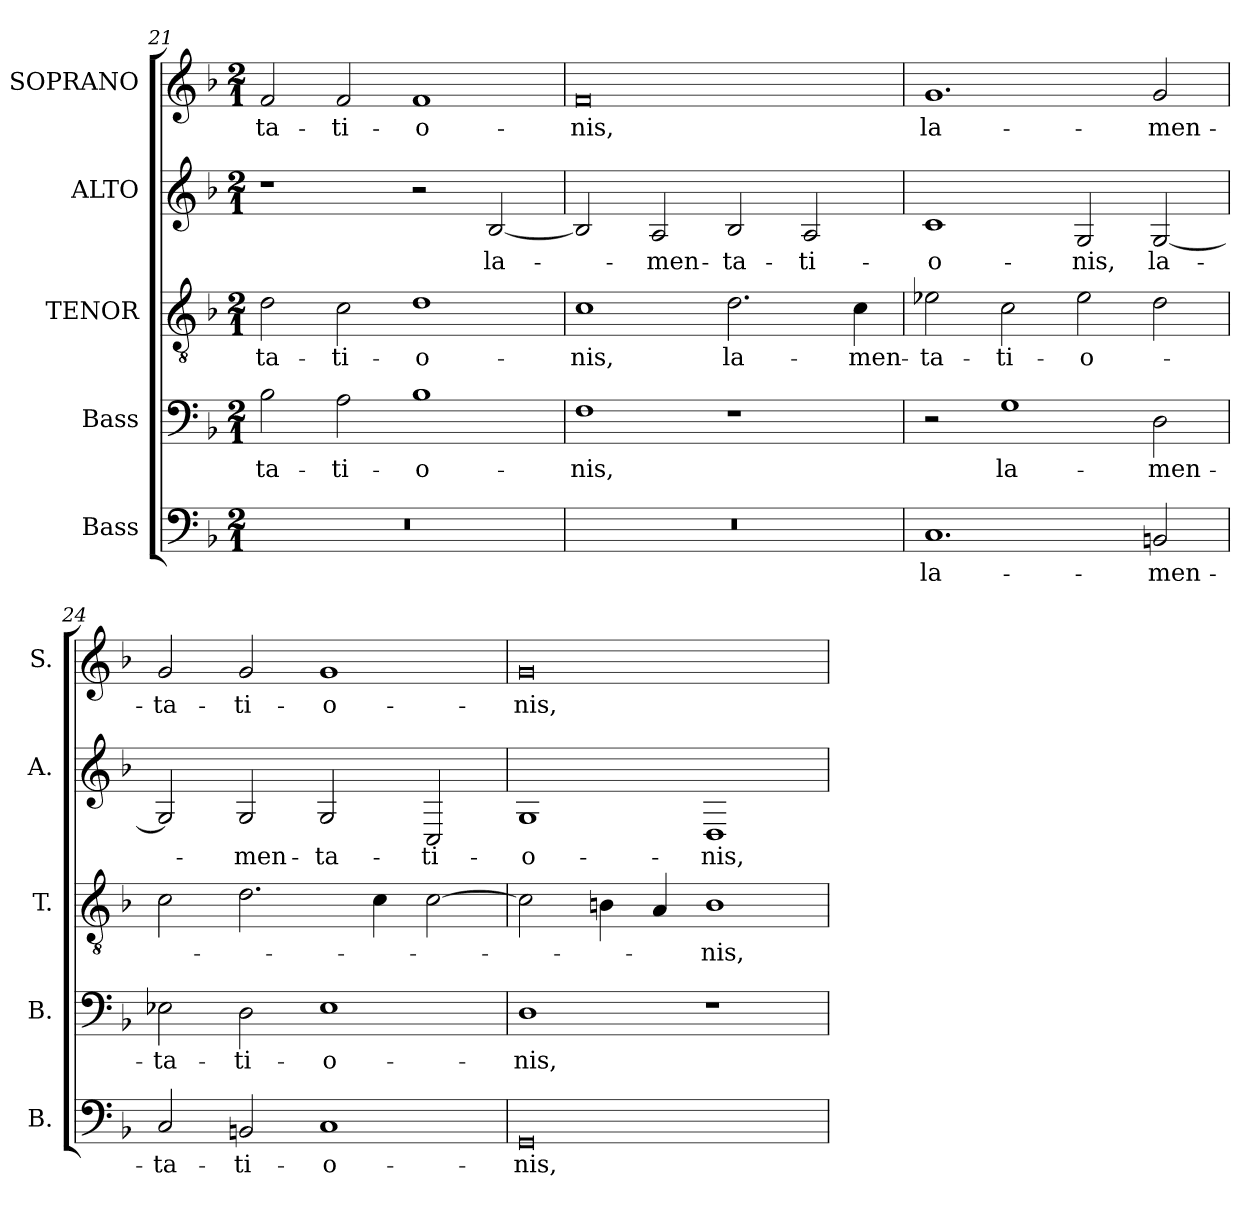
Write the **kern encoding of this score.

**kern	**text	**kern	**text	**kern	**text	**kern	**text	**kern	**text
*part5	*part5	*part4	*part4	*part3	*part3	*part2	*part2	*part1	*part1
*staff5	*staff5	*staff4	*staff4	*staff3	*staff3	*staff2	*staff2	*staff1	*staff1
*I"Bass	*	*I"Bass	*	*I"TENOR	*	*I"ALTO	*	*I"SOPRANO	*
*I'B.	*	*I'B.	*	*I'T.	*	*I'A.	*	*I'S.	*
*clefF4	*	*clefF4	*	*clefGv2	*	*clefG2	*	*clefG2	*
*	*	*	*	*ITrd7c12	*	*	*	*	*
*k[b-]	*	*k[b-]	*	*k[b-]	*	*k[b-]	*	*k[b-]	*
*F:	*	*F:	*	*F:	*	*F:	*	*F:	*
*M2/1	*	*M2/1	*	*M2/1	*	*M2/1	*	*M2/1	*
=21	=21	=21	=21	=21	=21	=21	=21	=21	=21
!LO:N:vis=1	!	!	!	!	!	!	!	!	!
!	!	!	!LO:LY:b:color=#000000	!	!	!	!	!	!
!	!	!	!	!	!LO:LY:b:color=#000000	!	!	!	!
!	!	!	!	!	!	!	!	!	!LO:LY:b:color=#000000
0r	.	2B-i\	-ta-	2Di\	-ta-	1r	.	2fi/	-ta-
!	!	!	!LO:LY:b:color=#000000	!	!	!	!	!	!
!	!	!	!	!	!LO:LY:b:color=#000000	!	!	!	!
!	!	!	!	!	!	!	!	!	!LO:LY:b:color=#000000
.	.	2Ai\	-ti-	2Ci\	-ti-	.	.	2fi/	-ti-
!	!	!	!LO:LY:b:color=#000000	!	!	!	!	!	!
!	!	!	!	!	!LO:LY:b:color=#000000	!	!	!	!
!	!	!	!	!	!	!	!	!	!LO:LY:b:color=#000000
.	.	1B-i	-o-	1Di	-o-	2r	.	1fi	-o-
!	!	!	!	!	!	!	!LO:LY:b:color=#000000	!	!
.	.	.	.	.	.	[2B-i/	la-	.	.
=22	=22	=22	=22	=22	=22	=22	=22	=22	=22
!LO:N:vis=1	!	!	!	!	!	!	!	!	!
!	!	!	!LO:LY:b:color=#000000	!	!	!	!	!	!
!	!	!	!	!	!LO:LY:b:color=#000000	!	!	!	!
!	!	!	!	!	!	!	!	!	!LO:LY:b:color=#000000
0r	.	1Fi	-nis,	1Ci	-nis,	2B-i/]	.	0fi	-nis,
!	!	!	!	!	!	!	!LO:LY:b:color=#000000	!	!
.	.	.	.	.	.	2Ai/	-men-	.	.
!	!	!	!	!	!LO:LY:b:color=#000000	!	!	!	!
!	!	!	!	!	!	!	!LO:LY:b:color=#000000	!	!
.	.	1r	.	2.Di\	la-	2B-i/	-ta-	.	.
!	!	!	!	!	!	!	!LO:LY:b:color=#000000	!	!
.	.	.	.	.	.	2Ai/	-ti-	.	.
!	!	!	!	!	!LO:LY:b:color=#000000	!	!	!	!
.	.	.	.	4Ci\	-men-	.	.	.	.
=23	=23	=23	=23	=23	=23	=23	=23	=23	=23
!	!LO:LY:b:color=#000000	!	!	!	!	!	!	!	!
!	!	!	!	!	!LO:LY:b:color=#000000	!	!	!	!
!	!	!	!	!	!	!	!LO:LY:b:color=#000000	!	!
!	!	!	!	!	!	!	!	!	!LO:LY:b:color=#000000
1.Ci	la-	2r	.	2E-Xi\	-ta-	1ci	-o-	1.gi	la-
!	!	!	!LO:LY:b:color=#000000	!	!	!	!	!	!
!	!	!	!	!	!LO:LY:b:color=#000000	!	!	!	!
.	.	1Gi	la-	2Ci\	-ti-	.	.	.	.
!	!	!	!	!	!LO:LY:b:color=#000000	!	!	!	!
!	!	!	!	!	!	!	!LO:LY:b:color=#000000	!	!
.	.	.	.	2E-i\	-o-	2Gi/	-nis,	.	.
!	!LO:LY:b:color=#000000	!	!	!	!	!	!	!	!
!	!	!	!LO:LY:b:color=#000000	!	!	!	!	!	!
!	!	!	!	!	!	!	!LO:LY:b:color=#000000	!	!
!	!	!	!	!	!	!	!	!	!LO:LY:b:color=#000000
2BBni/	-men-	2Di\	-men-	2Di\	.	[2Gi/	la-	2gi/	-men-
=24	=24	=24	=24	=24	=24	=24	=24	=24	=24
!	!LO:LY:b:color=#000000	!	!	!	!	!	!	!	!
!	!	!	!LO:LY:b:color=#000000	!	!	!	!	!	!
!	!	!	!	!	!	!	!	!	!LO:LY:b:color=#000000
2Ci/	-ta-	2E-Xi\	-ta-	2Ci\	.	2Gi/]	.	2gi/	-ta-
!	!LO:LY:b:color=#000000	!	!	!	!	!	!	!	!
!	!	!	!LO:LY:b:color=#000000	!	!	!	!	!	!
!	!	!	!	!	!	!	!LO:LY:b:color=#000000	!	!
!	!	!	!	!	!	!	!	!	!LO:LY:b:color=#000000
2BBni/	-ti-	2Di\	-ti-	2.Di\	.	2Gi/	-men-	2gi/	-ti-
!	!LO:LY:b:color=#000000	!	!	!	!	!	!	!	!
!	!	!	!LO:LY:b:color=#000000	!	!	!	!	!	!
!	!	!	!	!	!	!	!LO:LY:b:color=#000000	!	!
!	!	!	!	!	!	!	!	!	!LO:LY:b:color=#000000
1Ci	-o-	1E-i	-o-	.	.	2Gi/	-ta-	1gi	-o-
.	.	.	.	4Ci\	.	.	.	.	.
!	!	!	!	!	!	!	!LO:LY:b:color=#000000	!	!
.	.	.	.	[2Ci\	.	2Ci/	-ti-	.	.
=25	=25	=25	=25	=25	=25	=25	=25	=25	=25
!	!LO:LY:b:color=#000000	!	!	!	!	!	!	!	!
!	!	!	!LO:LY:b:color=#000000	!	!	!	!	!	!
!	!	!	!	!	!	!	!LO:LY:b:color=#000000	!	!
!	!	!	!	!	!	!	!	!	!LO:LY:b:color=#000000
0GGi	-nis,	1Di	-nis,	2Ci\]	.	1Gi	-o-	0gi	-nis,
.	.	.	.	4BBni\	.	.	.	.	.
.	.	.	.	4AAi/	.	.	.	.	.
!	!	!	!	!	!LO:LY:b:color=#000000	!	!	!	!
!	!	!	!	!	!	!	!LO:LY:b:color=#000000	!	!
.	.	1r	.	1BBi	-nis,	1Di	-nis,	.	.
=	=	=	=	=	=	=	=	=	=
*-	*-	*-	*-	*-	*-	*-	*-	*-	*-
